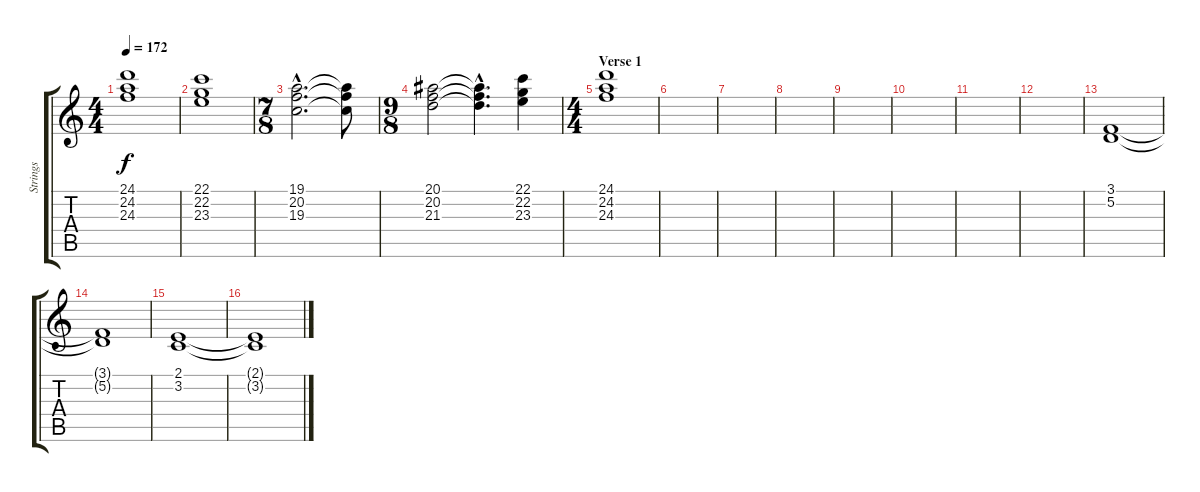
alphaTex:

\track ("Strings" "Strings") {instrument stringensemble1}
\staff {score tabs}
\tuning (D4 A3 F3 C3 G2 D2) {hide}
\ts (4 4)
\tempo 172
\clef g2
\ks c
(24.1 24.2 24.3).1{dy f} |
(22.1 22.2 23.3).1 |
\ts (7 8)
(19.1{hac} 20.2{hac} 19.3{hac}).2{d} (19.1{t} 20.2{t} 19.3{t}).8 |
\ts (9 8)
(20.1 20.2 21.3).2 (20.1{hac t} 20.2{hac t} 21.3{hac t}).4{d} (22.1 22.2 23.3).4 |
\ts (4 4)
\section ("" "Verse 1")
(24.1 24.2 24.3).1 |
|
|
|
|
|
|
|
(3.1 5.2).1{volume 11} |
(3.1{t} 5.2{t}).1 |
(2.1 3.2).1 |
(2.1{t} 3.2{t}).1
